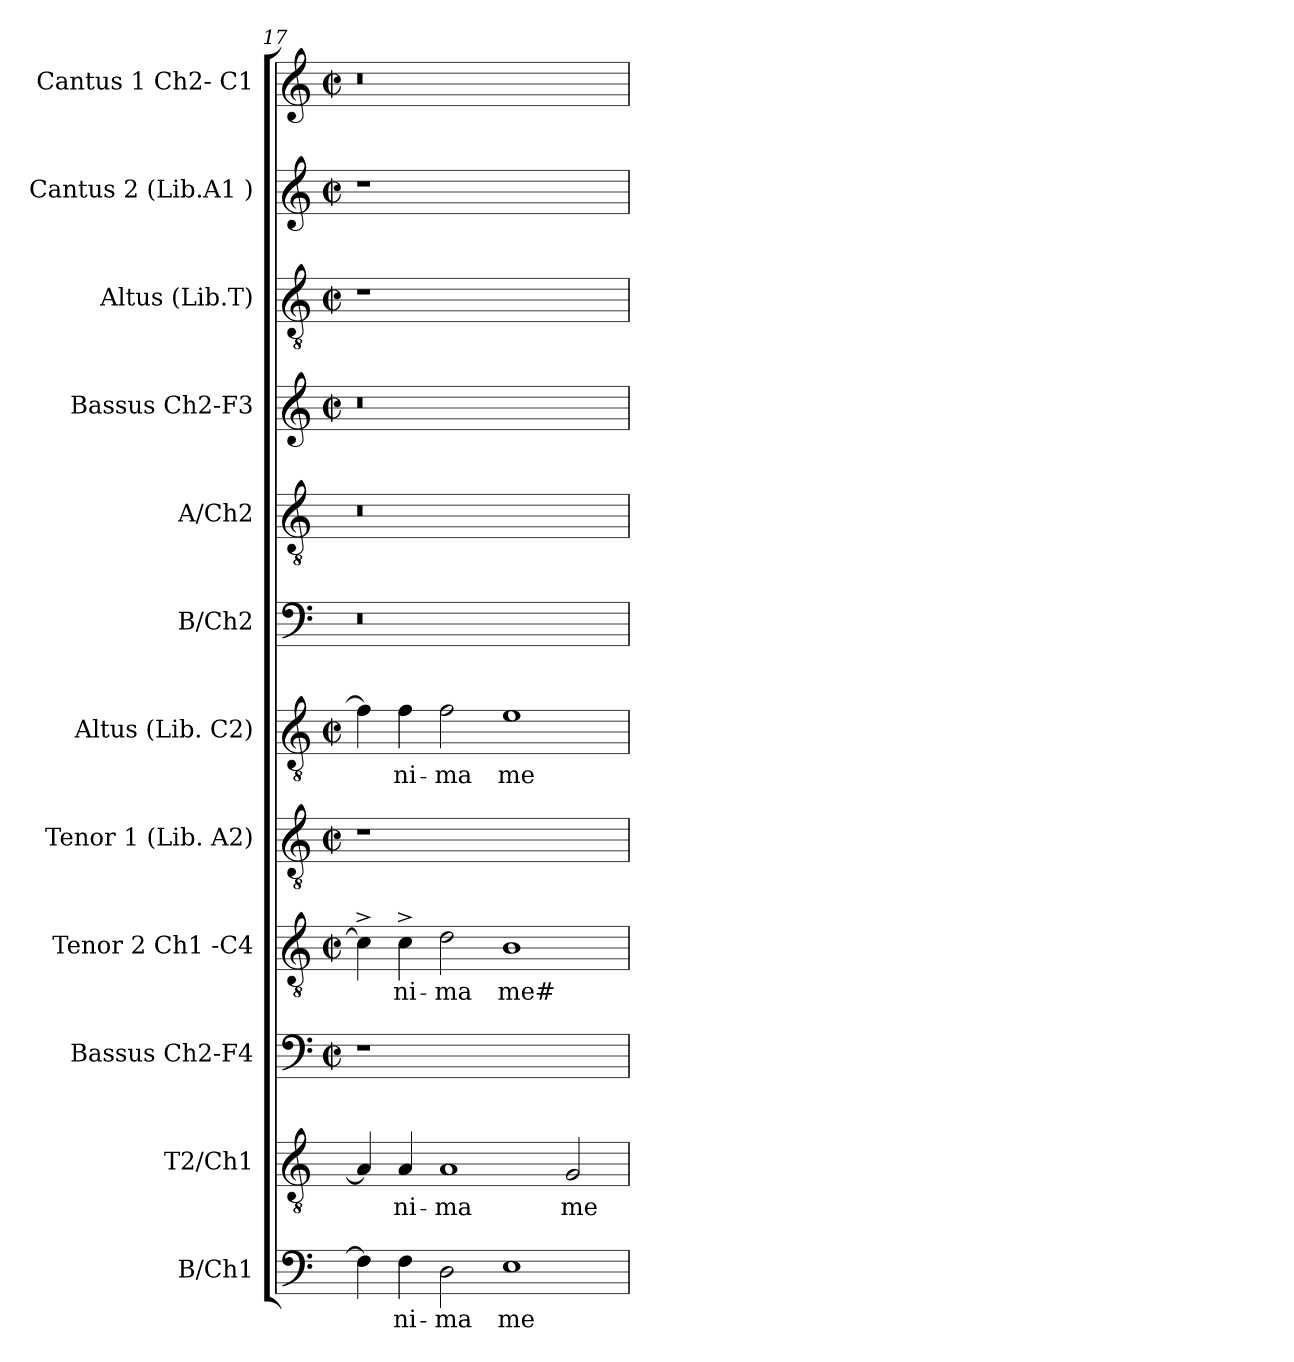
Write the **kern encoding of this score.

**kern	**text	**kern	**text	**kern	**kern	**text	**kern	**kern	**text	**kern	**kern	**kern	**kern	**kern	**kern
*part12	*part12	*part11	*part11	*part10	*part9	*part9	*part8	*part7	*part7	*part6	*part5	*part4	*part3	*part2	*part1
*staff12	*staff12	*staff11	*staff11	*staff10	*staff9	*staff9	*staff8	*staff7	*staff7	*staff6	*staff5	*staff4	*staff3	*staff2	*staff1
*I"B/Ch1	*	*I"T2/Ch1	*	*I"Bassus  Ch2-F4	*I"Tenor 2  Ch1 -C4	*	*I"Tenor 1  (Lib. A2)	*I"Altus  (Lib. C2)	*	*I"B/Ch2	*I"A/Ch2	*I"Bassus  Ch2-F3	*I"Altus  (Lib.T)	*I"Cantus 2  (Lib.A1 )	*I"Cantus 1  Ch2- C1
*I'B/Ch1	*	*I'T2/Ch1	*	*I'Ch	*I'T1 /Ch1	*	*	*I'C2	*	*I'B/Ch2	*I'A/Ch2	*	*	*	*I'C1 /Ch2
*clefF4	*	*clefGv2	*	*clefF4	*clefGv2	*	*clefGv2	*clefGv2	*	*clefF4	*clefGv2	*clefG2	*clefGv2	*clefG2	*clefG2
*	*	*	*	*M2/2	*M2/2	*	*M2/2	*M2/2	*	*	*	*M2/2	*M2/2	*M2/2	*M2/2
*	*	*	*	*met(c|)	*met(c|)	*	*met(c|)	*met(c|)	*	*	*	*met(c|)	*met(c|)	*met(c|)	*met(c|)
=17	=17	=17	=17	=17	=17	=17	=17	=17	=17	=17	=17	=17	=17	=17	=17
4F\]	.	4A/]	.	1r	4c^<\]	.	1r	4f\]	.	0r	0r	0r	1r	1r	0r
!	!LO:LY:b	!	!LO:LY:b	!	!	!LO:LY:b	!	!	!LO:LY:b	!	!	!	!	!	!
4F\	-ni-	4A/	-ni-	.	4c^<\	-ni-	.	4f\	-ni-	.	.	.	.	.	.
!	!LO:LY:b:rj	!	!LO:LY:b:rj	!	!	!LO:LY:b:rj	!	!	!LO:LY:b:rj	!	!	!	!	!	!
2D\	-ma	1A	-ma	.	2d\	-ma	.	2f\	-ma	.	.	.	.	.	.
!	!LO:LY:b:cj	!	!	!	!	!LO:LY:b:cj	!	!	!LO:LY:b:cj	!	!	!	!	!	!
1E	me-	.	.	1ryy	1B	me#-	1ryy	1e	me-	.	.	.	1ryy	1ryy	.
!	!	!	!LO:LY:b:cj	!	!	!	!	!	!	!	!	!	!	!	!
.	.	2G/	me-	.	.	.	.	.	.	.	.	.	.	.	.
=	=	=	=	=	=	=	=	=	=	=	=	=	=	=	=
*-	*-	*-	*-	*-	*-	*-	*-	*-	*-	*-	*-	*-	*-	*-	*-
